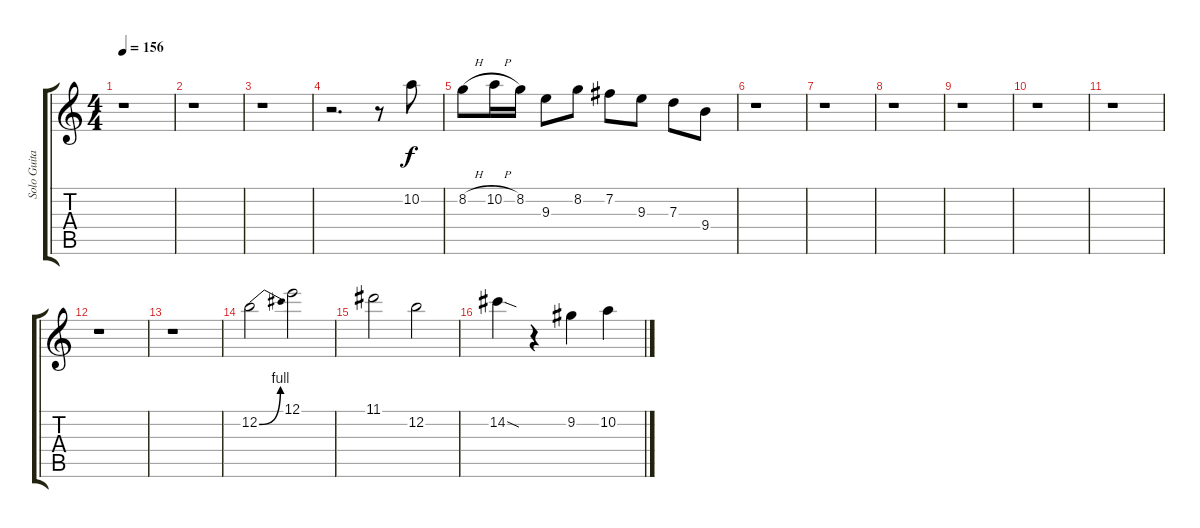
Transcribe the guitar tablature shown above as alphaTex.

\track ("Solo Guitar" "Solo Guita") {instrument distortionguitar}
\staff {score tabs}
\tuning (E4 B3 G3 D3 A2 E2) {hide}
\ts (4 4)
\tempo 156
\clef g2
\ks c
r.1{dy f} |
r.1 |
r.1 |
r.2{d instrument acousticguitarnylon} r.8 10.2.8 |
8.2{h}.8 10.2{h}.16 8.2.16 9.3.8 8.2.8 7.2.8 9.3.8 7.3.8 9.4.8 |
r.1 |
r.1 |
r.1 |
r.1 |
r.1 |
r.1 |
r.1 |
r.1 |
12.2{be (bend 0 0 60 4)}.2 12.1.2 |
11.1.2 12.2.2 |
14.2{sod}.4 r.4 9.2.4 10.2.4
